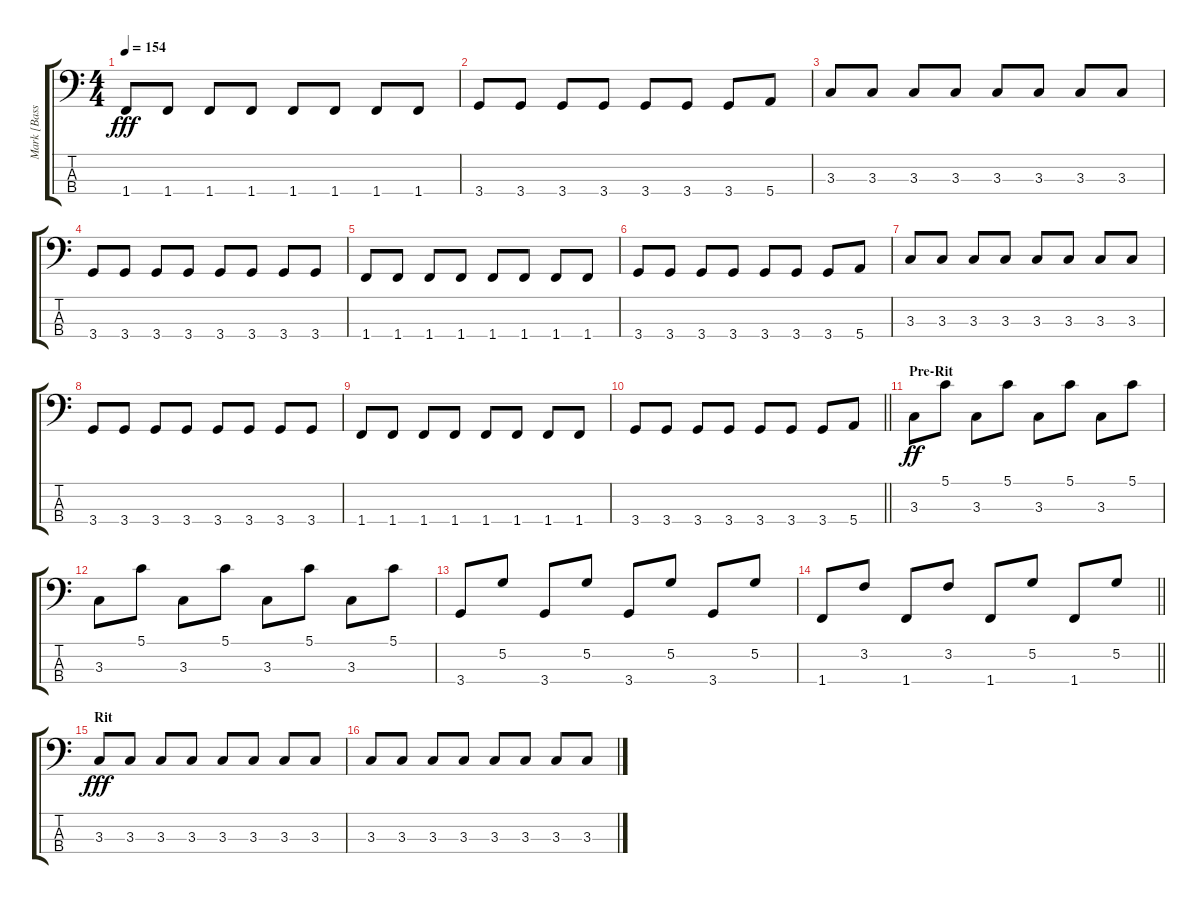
\track ("Mark [Bass]" "Mark [Bass") {instrument electricbassfinger}
\staff {score tabs}
\tuning (G2 D2 A1 E1) {hide}
\ts (4 4)
\tempo 154
\clef f4
\ks c
1.4.8{dy fff} 1.4.8 1.4.8 1.4.8 1.4.8 1.4.8 1.4.8 1.4.8 |
3.4.8 3.4.8 3.4.8 3.4.8 3.4.8 3.4.8 3.4.8 5.4.8 |
3.3.8 3.3.8 3.3.8 3.3.8 3.3.8 3.3.8 3.3.8 3.3.8 |
3.4.8 3.4.8 3.4.8 3.4.8 3.4.8 3.4.8 3.4.8 3.4.8 |
1.4.8 1.4.8 1.4.8 1.4.8 1.4.8 1.4.8 1.4.8 1.4.8 |
3.4.8 3.4.8 3.4.8 3.4.8 3.4.8 3.4.8 3.4.8 5.4.8 |
3.3.8 3.3.8 3.3.8 3.3.8 3.3.8 3.3.8 3.3.8 3.3.8 |
3.4.8 3.4.8 3.4.8 3.4.8 3.4.8 3.4.8 3.4.8 3.4.8 |
1.4.8 1.4.8 1.4.8 1.4.8 1.4.8 1.4.8 1.4.8 1.4.8 |
\barLineRight lightlight
3.4.8 3.4.8 3.4.8 3.4.8 3.4.8 3.4.8 3.4.8 5.4.8 |
\section ("" "Pre-Rit")
3.3.8{dy ff} 5.1.8 3.3.8 5.1.8 3.3.8 5.1.8 3.3.8 5.1.8 |
3.3.8 5.1.8 3.3.8 5.1.8 3.3.8 5.1.8 3.3.8 5.1.8 |
3.4.8 5.2.8 3.4.8 5.2.8 3.4.8 5.2.8 3.4.8 5.2.8 |
\barLineRight lightlight
1.4.8 3.2.8 1.4.8 3.2.8 1.4.8 5.2.8 1.4.8 5.2.8 |
\section ("" "Rit")
3.3.8{dy fff} 3.3.8 3.3.8 3.3.8 3.3.8 3.3.8 3.3.8 3.3.8 |
3.3.8 3.3.8 3.3.8 3.3.8 3.3.8 3.3.8 3.3.8 3.3.8
